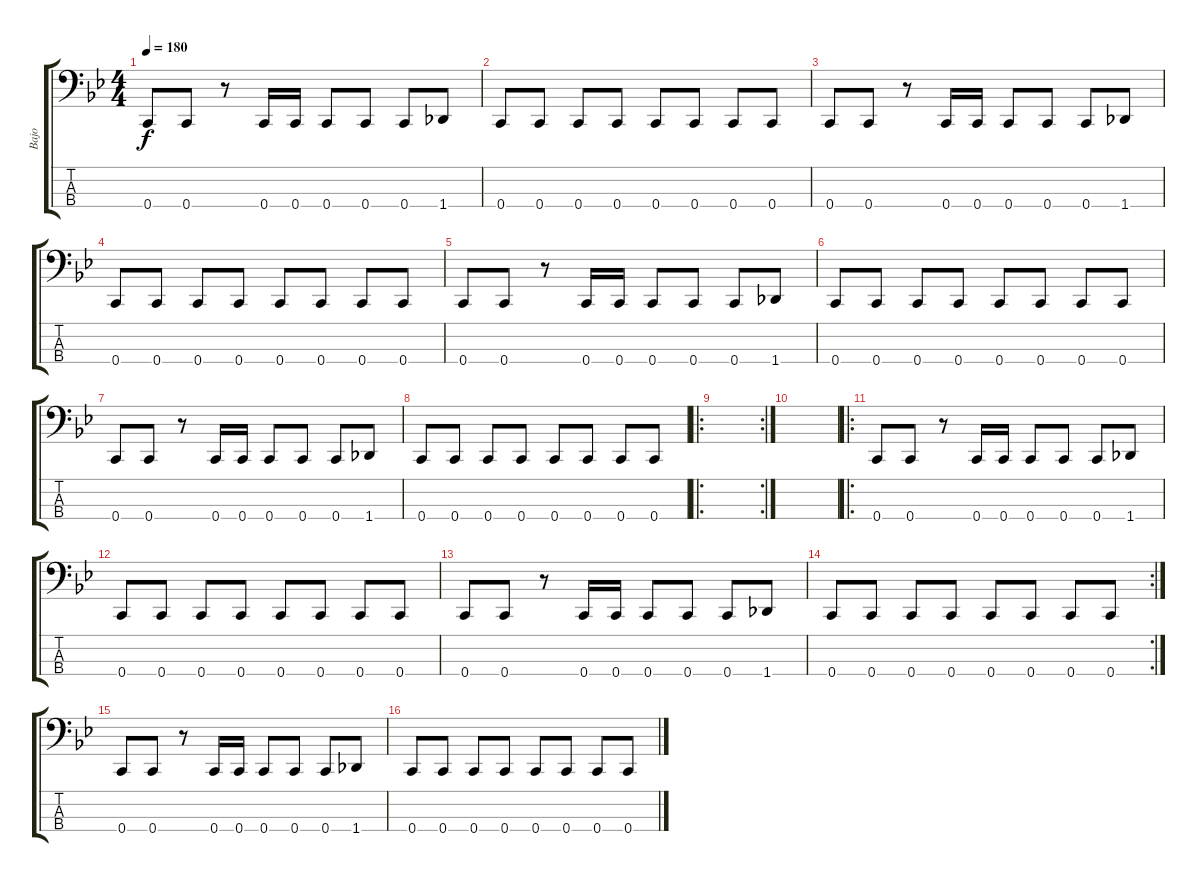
\track ("Bajo" "Bajo") {instrument electricbasspick}
\staff {score tabs}
\tuning (F2 C2 G1 C1) {hide}
\ts (4 4)
\tempo 180
\clef f4
\ks bb
0.4.8{dy f} 0.4.8 r.8 0.4.16 0.4.16 0.4.8 0.4.8 0.4.8 1.4.8 |
0.4.8 0.4.8 0.4.8 0.4.8 0.4.8 0.4.8 0.4.8 0.4.8 |
0.4.8 0.4.8 r.8 0.4.16 0.4.16 0.4.8 0.4.8 0.4.8 1.4.8 |
0.4.8 0.4.8 0.4.8 0.4.8 0.4.8 0.4.8 0.4.8 0.4.8 |
0.4.8 0.4.8 r.8 0.4.16 0.4.16 0.4.8 0.4.8 0.4.8 1.4.8 |
0.4.8 0.4.8 0.4.8 0.4.8 0.4.8 0.4.8 0.4.8 0.4.8 |
0.4.8 0.4.8 r.8 0.4.16 0.4.16 0.4.8 0.4.8 0.4.8 1.4.8 |
0.4.8 0.4.8 0.4.8 0.4.8 0.4.8 0.4.8 0.4.8 0.4.8 |
\ro
\rc 2
|
|
\ro
0.4.8 0.4.8 r.8 0.4.16 0.4.16 0.4.8 0.4.8 0.4.8 1.4.8 |
0.4.8 0.4.8 0.4.8 0.4.8 0.4.8 0.4.8 0.4.8 0.4.8 |
0.4.8 0.4.8 r.8 0.4.16 0.4.16 0.4.8 0.4.8 0.4.8 1.4.8 |
\rc 2
0.4.8 0.4.8 0.4.8 0.4.8 0.4.8 0.4.8 0.4.8 0.4.8 |
0.4.8 0.4.8 r.8 0.4.16 0.4.16 0.4.8 0.4.8 0.4.8 1.4.8 |
0.4.8 0.4.8 0.4.8 0.4.8 0.4.8 0.4.8 0.4.8 0.4.8
